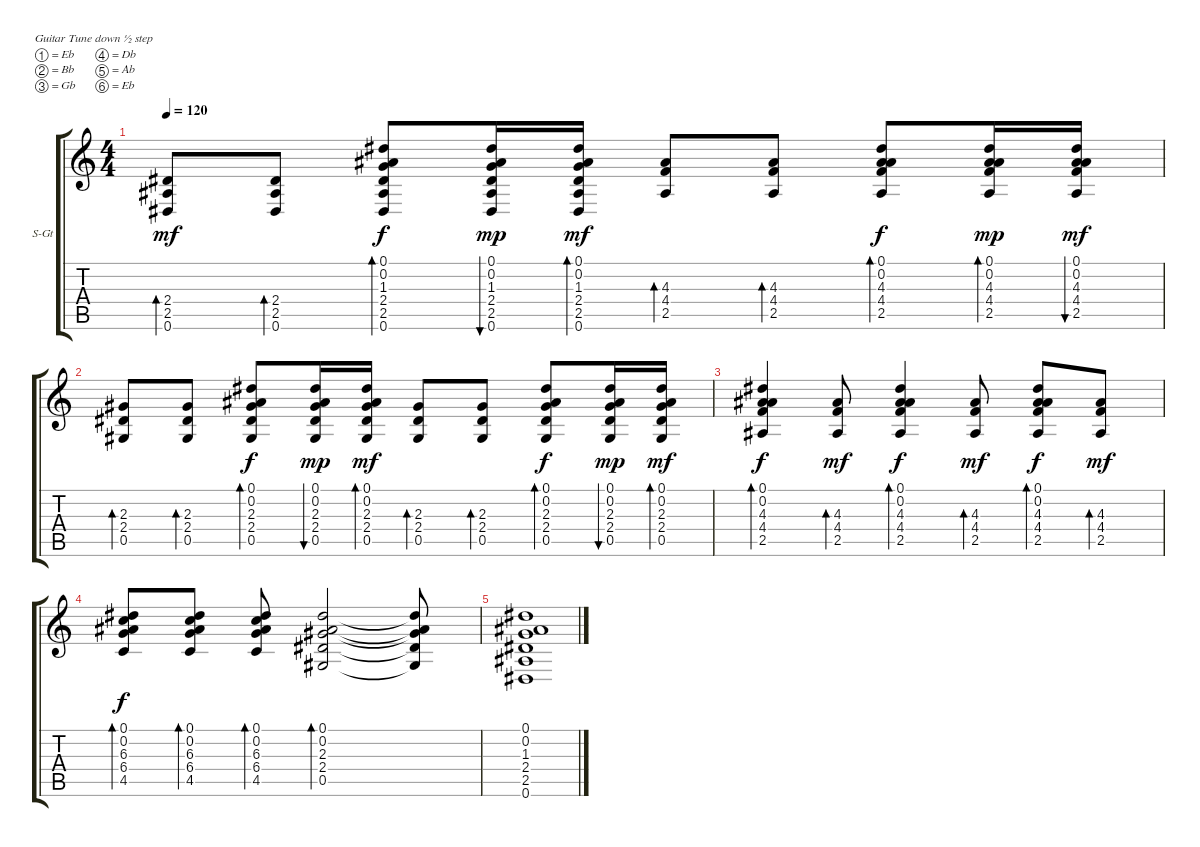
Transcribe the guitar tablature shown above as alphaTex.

\defaultSystemsLayout 4
\bracketExtendMode groupsimilarinstruments
\firstSystemTrackNameOrientation horizontal
\otherSystemsTrackNameOrientation horizontal
\track ("Steel Guitar" "S-Gt") {instrument acousticguitarsteel}
\staff {score tabs}
\tuning (Eb4 Bb3 Gb3 Db3 Ab2 Eb2)
\ts (4 4)
\tempo 120
\clef g2
\ks c
(0.6 2.5 2.4).8{bd 37 dy mf} (2.5 0.6 2.4).8{bd 37} (0.6 2.5 2.4 1.3 0.2 0.1).8{bd 37 dy f} (0.1 0.2 1.3 2.4 2.5 0.6).16{bu 36 dy mp} (0.6 2.5 2.4 1.3 0.2 0.1).16{bd 36 dy mf} (2.5 4.4 4.3).8{bd 35} (2.5 4.4 4.3).8{bd 34} (2.5 4.4 4.3 0.2 0.1).8{bd 33 dy f} (0.1 0.2 4.3 4.4 2.5).16{bd 33 dy mp} (2.5 4.4 4.3 0.2 0.1).16{bu 33 dy mf} |
(2.4 0.5 2.3).8{bd 37} (0.5 2.4 2.3).8{bd 37} (0.5 2.4 2.3 0.2 0.1).8{bd 37 dy f} (0.1 0.2 2.3 2.4 0.5).16{bu 36 dy mp} (0.5 2.4 2.3 0.2 0.1).16{bd 36 dy mf} (2.4 0.5 2.3).8{bd 37} (0.5 2.4 2.3).8{bd 37} (0.5 2.4 2.3 0.2 0.1).8{bd 37 dy f} (0.1 0.2 2.3 2.4 0.5).16{bu 36 dy mp} (0.5 2.4 2.3 0.2 0.1).16{bd 36 dy mf} |
(2.5 4.4 4.3 0.2 0.1).4{bd 33 dy f} (2.5 4.4 4.3).8{bd 32 dy mf} (2.5 4.4 4.3 0.2 0.1).4{bd 31 dy f} (2.5 4.3 4.4).8{bd 30 dy mf} (2.5 4.4 4.3 0.2 0.1).8{bd 30 dy f} (2.5 4.4 4.3).8{bd 30 dy mf} |
(4.5 6.4 6.3 0.2 0.1).8{bd 30 dy f} (0.1 0.2 6.3 6.4 4.5).8{bd 30} (4.5 6.4 6.3 0.2 0.1).8{bd 30} (0.5 2.4 2.3 0.2 0.1).2{bd 116} (0.1{t} 0.2{t} 2.3{t} 2.4{t} 0.5{t}).8 |
(2.5 2.4 1.3 0.2 0.1 0.6).1
